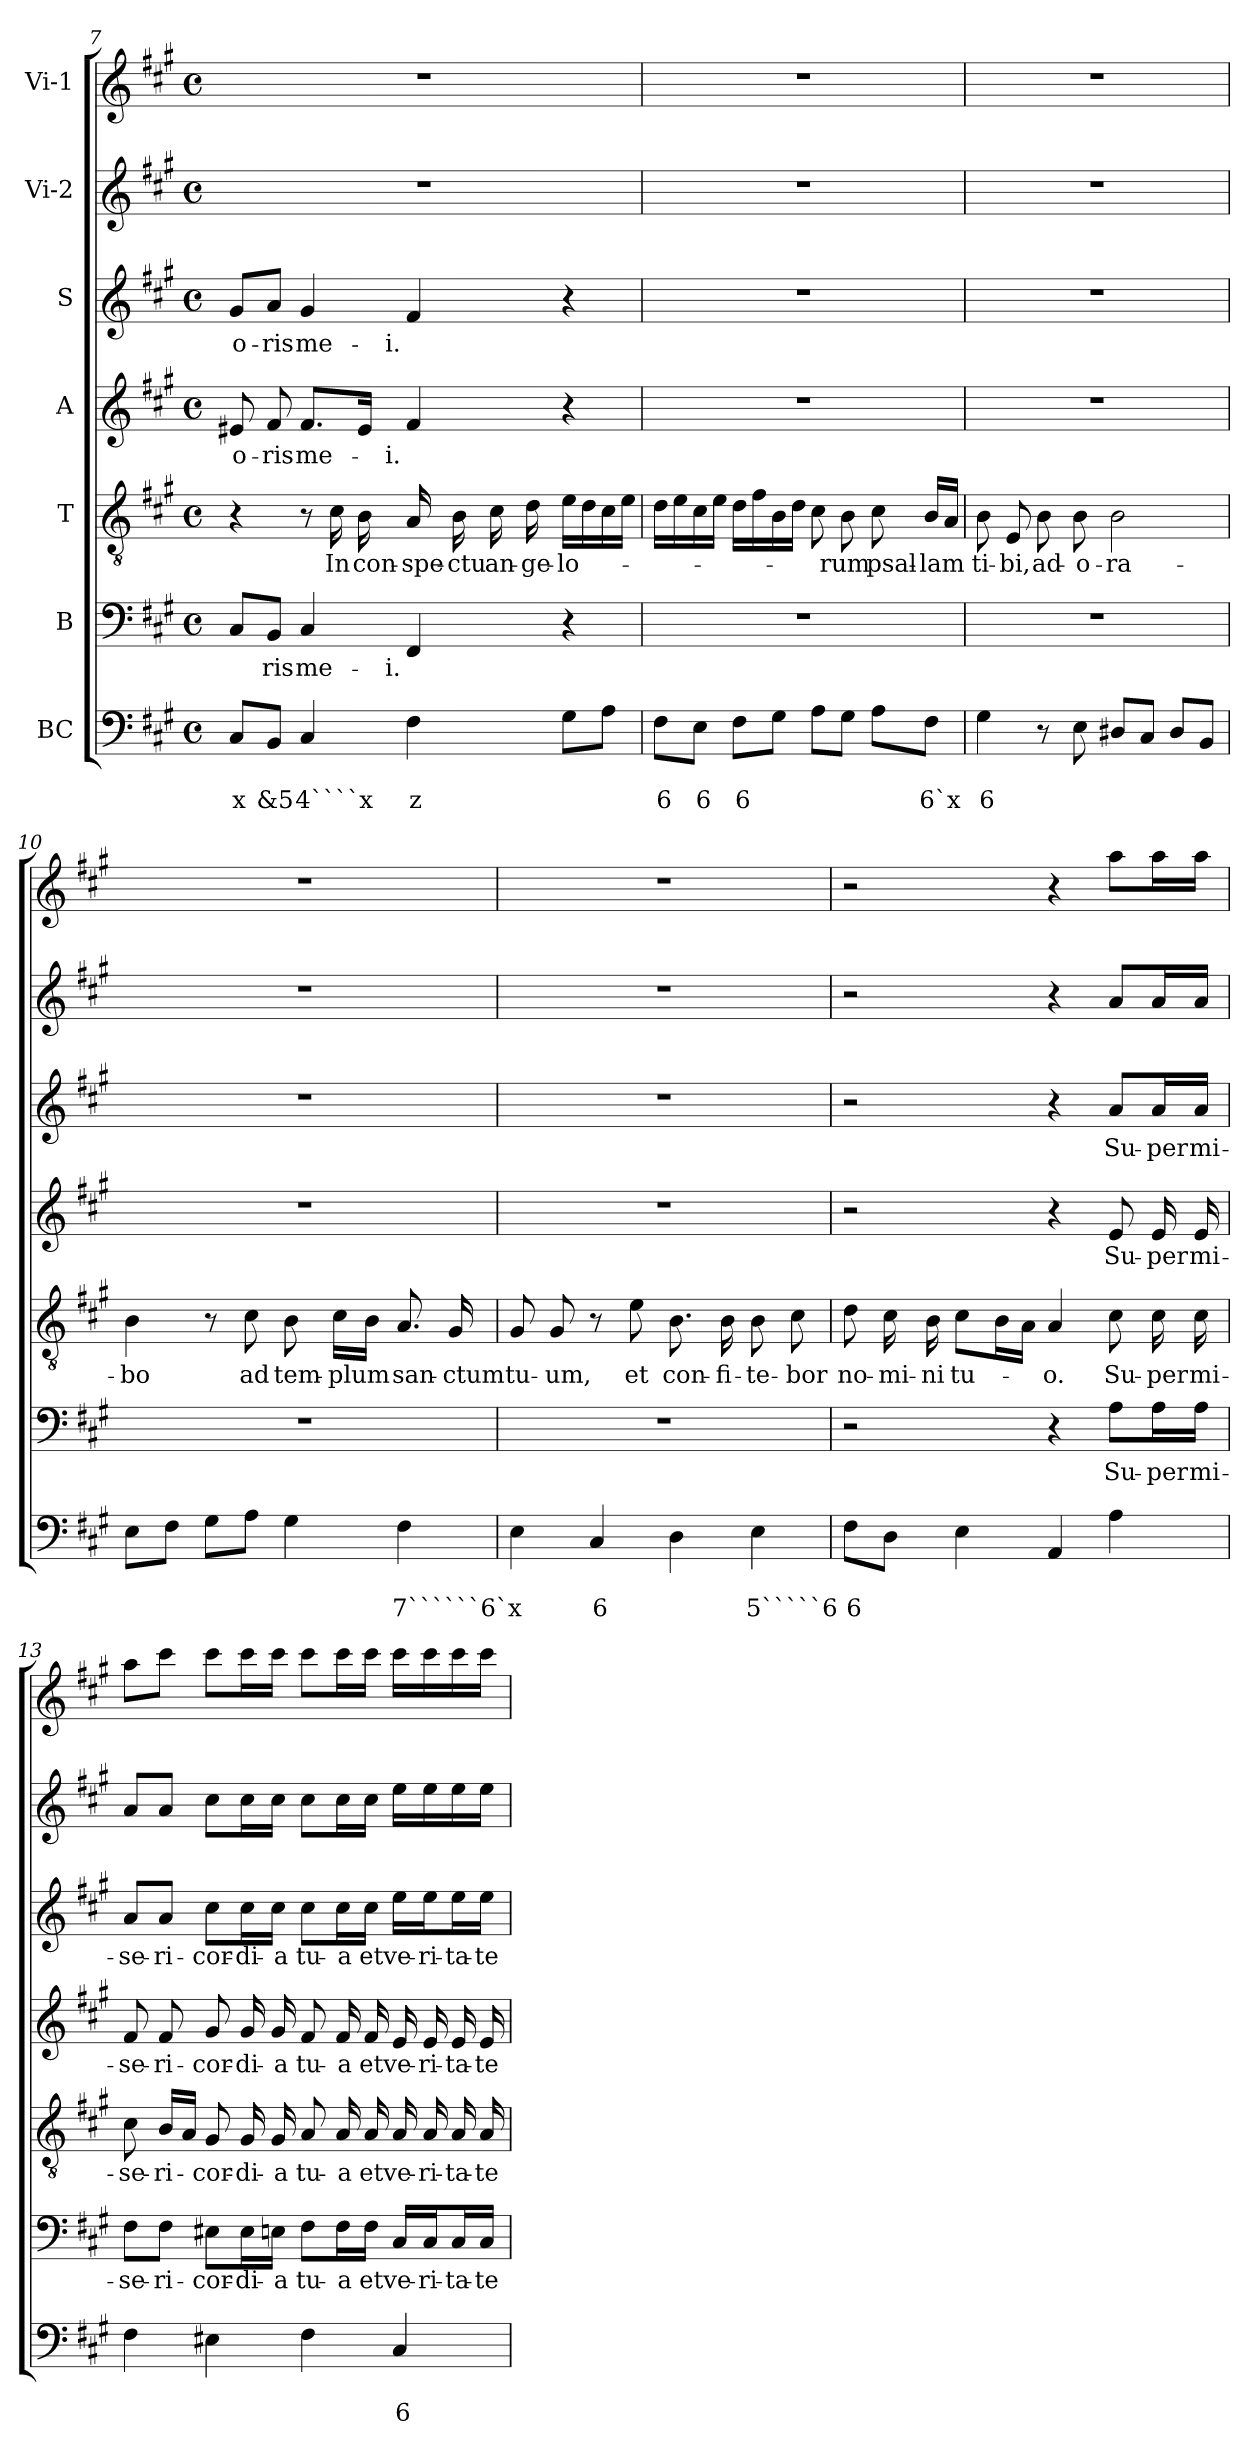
**kern	**text	**text	**kern	**text	**kern	**text	**kern	**text	**kern	**text	**kern	**kern
*part7	*part7	*part7	*part6	*part6	*part5	*part5	*part4	*part4	*part3	*part3	*part2	*part1
*staff7	*staff7	*staff7	*staff6	*staff6	*staff5	*staff5	*staff4	*staff4	*staff3	*staff3	*staff2	*staff1
*I"BC	*	*	*I"B	*	*I"T	*	*I"A	*	*I"S	*	*I"Vi-2	*I"Vi-1
*clefF4	*	*	*clefF4	*	*clefGv2	*	*clefG2	*	*clefG2	*	*clefG2	*clefG2
*k[f#c#g#]	*	*	*k[f#c#g#]	*	*k[f#c#g#]	*	*k[f#c#g#]	*	*k[f#c#g#]	*	*k[f#c#g#]	*k[f#c#g#]
*A:	*	*	*A:	*	*A:	*	*A:	*	*A:	*	*A:	*A:
*M4/4	*	*	*M4/4	*	*M4/4	*	*M4/4	*	*M4/4	*	*M4/4	*M4/4
*met(c)	*	*	*met(c)	*	*met(c)	*	*met(c)	*	*met(c)	*	*met(c)	*met(c)
=7	=7	=7	=7	=7	=7	=7	=7	=7	=7	=7	=7	=7
!	!	!LO:LY:b	!	!	!	!	!	!LO:LY:b	!	!LO:LY:b	!	!
8C#/L	.	x	8C#/L	.	4r	.	8e#X/	o-	8g#/L	o-	1r	1r
!	!	!LO:LY:b	!	!LO:LY:b	!	!	!	!LO:LY:b	!	!LO:LY:b	!	!
8BB/J	.	&5	8BB/J	-ris	.	.	8f#/	-ris	8a/J	-ris	.	.
!	!	!LO:LY:b	!	!LO:LY:b	!	!	!	!LO:LY:b	!	!LO:LY:b	!	!
4C#/	.	4````x	4C#/	me-	8r	.	8.f#/L	me-	4g#/	me-	.	.
!	!	!	!	!	!	!LO:LY:b	!	!	!	!	!	!
.	.	.	.	.	16c#\	In	.	.	.	.	.	.
!	!	!	!	!	!	!LO:LY:b	!	!	!	!	!	!
.	.	.	.	.	16B\	con-	16e#/Jk	.	.	.	.	.
!	!	!LO:LY:b	!	!LO:LY:b	!	!LO:LY:b	!	!LO:LY:b	!	!LO:LY:b	!	!
4F#\	.	z	4FF#/	-i.	16A/	-spe-	4f#/	-i.	4f#/	-i.	.	.
!	!	!	!	!	!	!LO:LY:b	!	!	!	!	!	!
.	.	.	.	.	16B\	-ctu	.	.	.	.	.	.
!	!	!	!	!	!	!LO:LY:b	!	!	!	!	!	!
.	.	.	.	.	16c#\	an-	.	.	.	.	.	.
!	!	!	!	!	!	!LO:LY:b	!	!	!	!	!	!
.	.	.	.	.	16d\	-ge-	.	.	.	.	.	.
!	!	!	!	!	!	!LO:LY:b	!	!	!	!	!	!
8G#\L	.	.	4r	.	16e\LL	-lo-	4r	.	4r	.	.	.
.	.	.	.	.	16d\	.	.	.	.	.	.	.
8A\J	.	.	.	.	16c#\	.	.	.	.	.	.	.
.	.	.	.	.	16e\JJ	.	.	.	.	.	.	.
=8	=8	=8	=8	=8	=8	=8	=8	=8	=8	=8	=8	=8
!	!	!LO:LY:b	!	!	!	!	!	!	!	!	!	!
8F#\L	.	6	1r	.	16d\LL	.	1r	.	1r	.	1r	1r
.	.	.	.	.	16e\	.	.	.	.	.	.	.
!	!	!LO:LY:b	!	!	!	!	!	!	!	!	!	!
8E\J	.	6	.	.	16c#\	.	.	.	.	.	.	.
.	.	.	.	.	16e\JJ	.	.	.	.	.	.	.
!	!	!LO:LY:b	!	!	!	!	!	!	!	!	!	!
8F#\L	.	6	.	.	16d\LL	.	.	.	.	.	.	.
.	.	.	.	.	16f#\	.	.	.	.	.	.	.
8G#\J	.	.	.	.	16B\	.	.	.	.	.	.	.
.	.	.	.	.	16d\JJ	.	.	.	.	.	.	.
8A\L	.	.	.	.	8c#\	.	.	.	.	.	.	.
!	!	!	!	!	!	!LO:LY:b	!	!	!	!	!	!
8G#\J	.	.	.	.	8B\	-rum	.	.	.	.	.	.
!	!	!	!	!	!	!LO:LY:b	!	!	!	!	!	!
8A\L	.	.	.	.	8c#\	psal-	.	.	.	.	.	.
!	!	!LO:LY:b	!	!	!	!LO:LY:b	!	!	!	!	!	!
8F#\J	.	6`x	.	.	16B/LL	-lam	.	.	.	.	.	.
.	.	.	.	.	16A/JJ	.	.	.	.	.	.	.
!!LO:PB:g=z
=9	=9	=9	=9	=9	=9	=9	=9	=9	=9	=9	=9	=9
!	!	!LO:LY:b	!	!	!	!LO:LY:b	!	!	!	!	!	!
4G#\	.	6	1r	.	8B\	ti-	1r	.	1r	.	1r	1r
!	!	!	!	!	!	!LO:LY:b	!	!	!	!	!	!
.	.	.	.	.	8E/	-bi,	.	.	.	.	.	.
!	!	!	!	!	!	!LO:LY:b	!	!	!	!	!	!
8r	.	.	.	.	8B\	ad-	.	.	.	.	.	.
!	!	!	!	!	!	!LO:LY:b	!	!	!	!	!	!
8E\	.	.	.	.	8B\	-o-	.	.	.	.	.	.
!	!	!	!	!	!	!LO:LY:b	!	!	!	!	!	!
8D#X/L	.	.	.	.	2B\	-ra-	.	.	.	.	.	.
8C#/J	.	.	.	.	.	.	.	.	.	.	.	.
8D#/L	.	.	.	.	.	.	.	.	.	.	.	.
8BB/J	.	.	.	.	.	.	.	.	.	.	.	.
=10	=10	=10	=10	=10	=10	=10	=10	=10	=10	=10	=10	=10
!	!	!	!	!	!	!LO:LY:b	!	!	!	!	!	!
8E\L	.	.	1r	.	4B\	-bo	1r	.	1r	.	1r	1r
8F#\J	.	.	.	.	.	.	.	.	.	.	.	.
8G#\L	.	.	.	.	8r	.	.	.	.	.	.	.
!	!	!	!	!	!	!LO:LY:b	!	!	!	!	!	!
8A\J	.	.	.	.	8c#\	ad	.	.	.	.	.	.
!	!	!	!	!	!	!LO:LY:b	!	!	!	!	!	!
4G#\	.	.	.	.	8B\	tem-	.	.	.	.	.	.
!	!	!	!	!	!	!LO:LY:b	!	!	!	!	!	!
.	.	.	.	.	16c#\LL	-plum	.	.	.	.	.	.
.	.	.	.	.	16B\JJ	.	.	.	.	.	.	.
!	!	!LO:LY:b	!	!	!	!LO:LY:b	!	!	!	!	!	!
4F#\	.	7``````6`x	.	.	8.A/	san-	.	.	.	.	.	.
!	!	!	!	!	!	!LO:LY:b	!	!	!	!	!	!
.	.	.	.	.	16G#/	-ctum	.	.	.	.	.	.
=11	=11	=11	=11	=11	=11	=11	=11	=11	=11	=11	=11	=11
!	!	!	!	!	!	!LO:LY:b	!	!	!	!	!	!
4E\	.	.	1r	.	8G#/	tu-	1r	.	1r	.	1r	1r
!	!	!	!	!	!	!LO:LY:b	!	!	!	!	!	!
.	.	.	.	.	8G#/	-um,	.	.	.	.	.	.
!	!	!LO:LY:b	!	!	!	!	!	!	!	!	!	!
4C#/	.	6	.	.	8r	.	.	.	.	.	.	.
!	!	!	!	!	!	!LO:LY:b	!	!	!	!	!	!
.	.	.	.	.	8e\	et	.	.	.	.	.	.
!	!	!	!	!	!	!LO:LY:b	!	!	!	!	!	!
4D\	.	.	.	.	8.B\	con-	.	.	.	.	.	.
!	!	!	!	!	!	!LO:LY:b	!	!	!	!	!	!
.	.	.	.	.	16B\	-fi-	.	.	.	.	.	.
!	!	!LO:LY:b	!	!	!	!LO:LY:b	!	!	!	!	!	!
4E\	.	5`````6	.	.	8B\	-te-	.	.	.	.	.	.
!	!	!	!	!	!	!LO:LY:b	!	!	!	!	!	!
.	.	.	.	.	8c#\	-bor	.	.	.	.	.	.
!!LO:LB:g=z
=12	=12	=12	=12	=12	=12	=12	=12	=12	=12	=12	=12	=12
!	!	!LO:LY:b	!	!	!	!LO:LY:b	!	!	!	!	!	!
8F#\L	.	6	2r	.	8d\	no-	2r	.	2r	.	2r	2r
!	!	!	!	!	!	!LO:LY:b	!	!	!	!	!	!
8D\J	.	.	.	.	16c#\	-mi-	.	.	.	.	.	.
!	!	!	!	!	!	!LO:LY:b	!	!	!	!	!	!
.	.	.	.	.	16B\	-ni	.	.	.	.	.	.
!	!	!	!	!	!	!LO:LY:b	!	!	!	!	!	!
4E\	.	.	.	.	8c#\L	tu-	.	.	.	.	.	.
.	.	.	.	.	16B\L	.	.	.	.	.	.	.
.	.	.	.	.	16A\JJ	.	.	.	.	.	.	.
!	!	!	!	!	!	!LO:LY:b	!	!	!	!	!	!
4AA/	.	.	4r	.	4A/	-o.	4r	.	4r	.	4r	4r
!	!	!	!	!LO:LY:b	!	!LO:LY:b	!	!LO:LY:b	!	!LO:LY:b	!	!
4A\	.	.	8A\L	Su-	8c#\	Su-	8e/	Su-	8a/L	Su-	8a/L	8aa\L
!	!	!	!	!LO:LY:b	!	!LO:LY:b	!	!LO:LY:b	!	!LO:LY:b	!	!
.	.	.	16A\L	-per	16c#\	-per	16e/	-per	16a/L	-per	16a/L	16aa\L
!	!	!	!	!LO:LY:b	!	!LO:LY:b	!	!LO:LY:b	!	!LO:LY:b	!	!
.	.	.	16A\JJ	mi-	16c#\	mi-	16e/	mi-	16a/JJ	mi-	16a/JJ	16aa\JJ
=13	=13	=13	=13	=13	=13	=13	=13	=13	=13	=13	=13	=13
!	!	!	!	!LO:LY:b	!	!LO:LY:b	!	!LO:LY:b	!	!LO:LY:b	!	!
4F#\	.	.	8F#\L	-se-	8c#\	-se-	8f#/	-se-	8a/L	-se-	8a/L	8aa\L
!	!	!	!	!LO:LY:b	!	!LO:LY:b	!	!LO:LY:b	!	!LO:LY:b	!	!
.	.	.	8F#\J	-ri-	16B/LL	-ri-	8f#/	-ri-	8a/J	-ri-	8a/J	8ccc#\J
.	.	.	.	.	16A/JJ	.	.	.	.	.	.	.
!	!	!	!	!LO:LY:b	!	!LO:LY:b	!	!LO:LY:b	!	!LO:LY:b	!	!
4E#X\	.	.	8E#X\L	-cor-	8G#/	-cor-	8g#/	-cor-	8cc#\L	-cor-	8cc#\L	8ccc#\L
!	!	!	!	!LO:LY:b	!	!LO:LY:b	!	!LO:LY:b	!	!LO:LY:b	!	!
.	.	.	16E#\L	-di-	16G#/	-di-	16g#/	-di-	16cc#\L	-di-	16cc#\L	16ccc#\L
!	!	!	!	!LO:LY:b	!	!LO:LY:b	!	!LO:LY:b	!	!LO:LY:b	!	!
.	.	.	16En\JJ	-a	16G#/	-a	16g#/	-a	16cc#\JJ	-a	16cc#\JJ	16ccc#\JJ
!	!	!	!	!LO:LY:b	!	!LO:LY:b	!	!LO:LY:b	!	!LO:LY:b	!	!
4F#\	.	.	8F#\L	tu-	8A/	tu-	8f#/	tu-	8cc#\L	tu-	8cc#\L	8ccc#\L
!	!	!	!	!LO:LY:b	!	!LO:LY:b	!	!LO:LY:b	!	!LO:LY:b	!	!
.	.	.	16F#\L	-a	16A/	-a	16f#/	-a	16cc#\L	-a	16cc#\L	16ccc#\L
!	!	!	!	!LO:LY:b	!	!LO:LY:b	!	!LO:LY:b	!	!LO:LY:b	!	!
.	.	.	16F#\JJ	et	16A/	et	16f#/	et	16cc#\JJ	et	16cc#\JJ	16ccc#\JJ
!	!	!LO:LY:b	!	!LO:LY:b	!	!LO:LY:b	!	!LO:LY:b	!	!LO:LY:b	!	!
4C#/	.	6	16C#/LL	ve-	16A/	ve-	16e/	ve-	16ee\LL	ve-	16ee\LL	16ccc#\LL
!	!	!	!	!LO:LY:b	!	!LO:LY:b	!	!LO:LY:b	!	!LO:LY:b	!	!
.	.	.	16C#/J	-ri-	16A/	-ri-	16e/	-ri-	16ee\J	-ri-	16ee\	16ccc#\
!	!	!	!	!LO:LY:b	!	!LO:LY:b	!	!LO:LY:b	!	!LO:LY:b	!	!
.	.	.	16C#/L	-ta-	16A/	-ta-	16e/	-ta-	16ee\L	-ta-	16ee\	16ccc#\
!	!	!	!	!LO:LY:b	!	!LO:LY:b	!	!LO:LY:b	!	!LO:LY:b	!	!
.	.	.	16C#/JJ	-te	16A/	-te	16e/	-te	16ee\JJ	-te	16ee\JJ	16ccc#\JJ
=	=	=	=	=	=	=	=	=	=	=	=	=
*-	*-	*-	*-	*-	*-	*-	*-	*-	*-	*-	*-	*-
